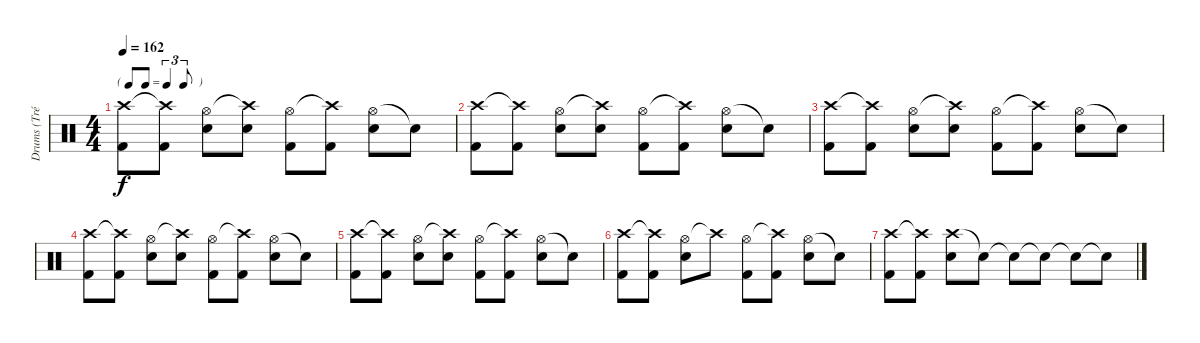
\track ("Drums (Tré Cool)" "Drums (Tré") {instrument percussion}
\staff {score}
\articulation defaults
\ts (4 4)
\tf triplet8th
\tempo 162
\clef neutral
\ks c
("Crash high (hit)" "Kick (hit) 2").8{dy f} ("Crash high (hit)"{t} "Kick (hit) 2").8 ("Hi-Hat (open)" "Electric Snare (hit)").8 ("Crash high (hit)"{t} "Electric Snare (hit)").8 ("Hi-Hat (open)" "Kick (hit) 2").8 ("Crash high (hit)"{t} "Kick (hit) 2").8 ("Hi-Hat (open)" "Electric Snare (hit)").8 "Snare (hit)"{t}.8 |
("Crash high (hit)" "Kick (hit) 2").8 ("Crash high (hit)"{t} "Kick (hit) 2").8 ("Hi-Hat (open)" "Electric Snare (hit)").8 ("Crash high (hit)"{t} "Electric Snare (hit)").8 ("Hi-Hat (open)" "Kick (hit) 2").8 ("Crash high (hit)"{t} "Kick (hit) 2").8 ("Hi-Hat (open)" "Electric Snare (hit)").8 "Snare (hit)"{t}.8 |
("Crash high (hit)" "Kick (hit) 2").8 ("Crash high (hit)"{t} "Kick (hit) 2").8 ("Hi-Hat (open)" "Electric Snare (hit)").8 ("Crash high (hit)"{t} "Electric Snare (hit)").8 ("Hi-Hat (open)" "Kick (hit) 2").8 ("Crash high (hit)"{t} "Kick (hit) 2").8 ("Hi-Hat (open)" "Electric Snare (hit)").8 "Snare (hit)"{t}.8 |
("Crash high (hit)" "Kick (hit) 2").8 ("Crash high (hit)"{t} "Kick (hit) 2").8 ("Hi-Hat (open)" "Electric Snare (hit)").8 ("Crash high (hit)"{t} "Electric Snare (hit)").8 ("Hi-Hat (open)" "Kick (hit) 2").8 ("Crash high (hit)"{t} "Kick (hit) 2").8 ("Hi-Hat (open)" "Electric Snare (hit)").8 "Snare (hit)"{t}.8 |
("Crash high (hit)" "Kick (hit) 2").8 ("Crash high (hit)"{t} "Kick (hit) 2").8 ("Hi-Hat (open)" "Electric Snare (hit)").8 ("Crash high (hit)"{t} "Electric Snare (hit)").8 ("Hi-Hat (open)" "Kick (hit) 2").8 ("Crash high (hit)"{t} "Kick (hit) 2").8 ("Hi-Hat (open)" "Electric Snare (hit)").8 "Snare (hit)"{t}.8 |
("Crash high (hit)" "Kick (hit) 2").8 ("Crash high (hit)"{t} "Kick (hit) 2").8 ("Hi-Hat (open)" "Electric Snare (hit)").8 "Crash high (hit)"{t}.8 ("Hi-Hat (open)" "Kick (hit) 2").8 ("Crash high (hit)"{t} "Kick (hit) 2").8 ("Hi-Hat (open)" "Electric Snare (hit)").8 "Snare (hit)"{t}.8 |
("Crash high (hit)" "Kick (hit) 2").8 ("Crash high (hit)"{t} "Kick (hit) 2").8 ("Crash high (hit)" "Electric Snare (hit)").8 "Snare (hit)"{t}.8 "Snare (hit)"{t}.8 "Snare (hit)"{t}.8 "Snare (hit)"{t}.8 "Snare (hit)"{t}.8
